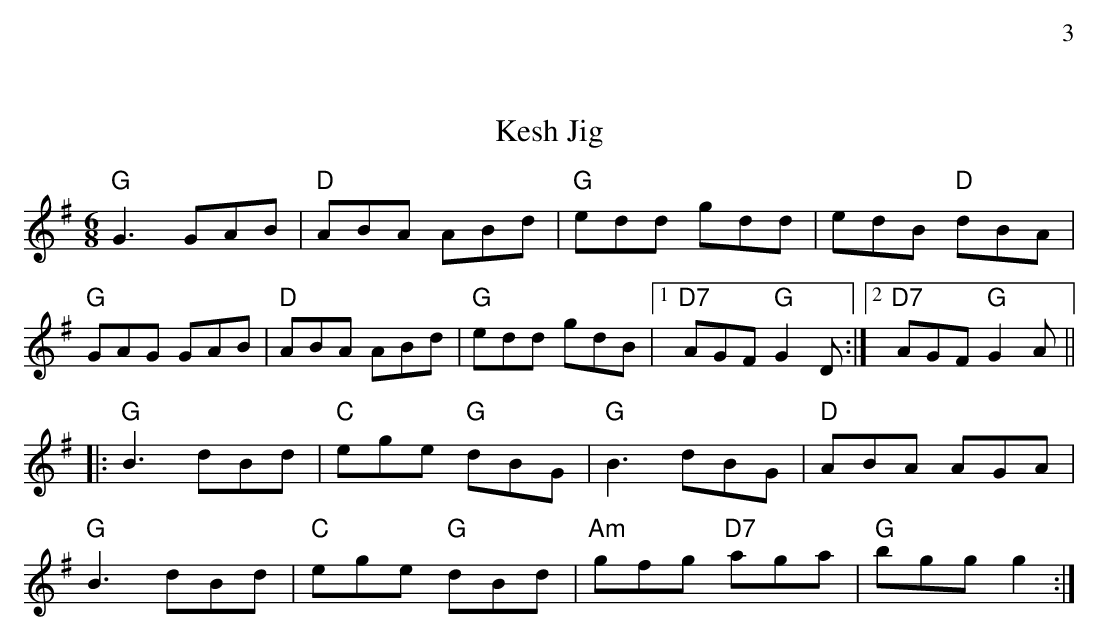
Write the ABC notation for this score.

X:1
%%begintext right
%%3
%%endtext
T:Kesh Jig
M:6/8
K:G
"G"G3 GAB|"D"ABA ABd|"G"edd gdd|edB "D"dBA|
"G"GAG GAB|"D"ABA ABd|"G"edd gdB|1"D7"AGF "G"G2D:|2"D7"AGF "G"G2A||
|:"G"B3 dBd|"C"ege "G"dBG|"G"B3 dBG|"D"ABA AGA|
"G"B3 dBd|"C"ege "G"dBd|"Am"gfg "D7"aga|"G"bgg g2:|
